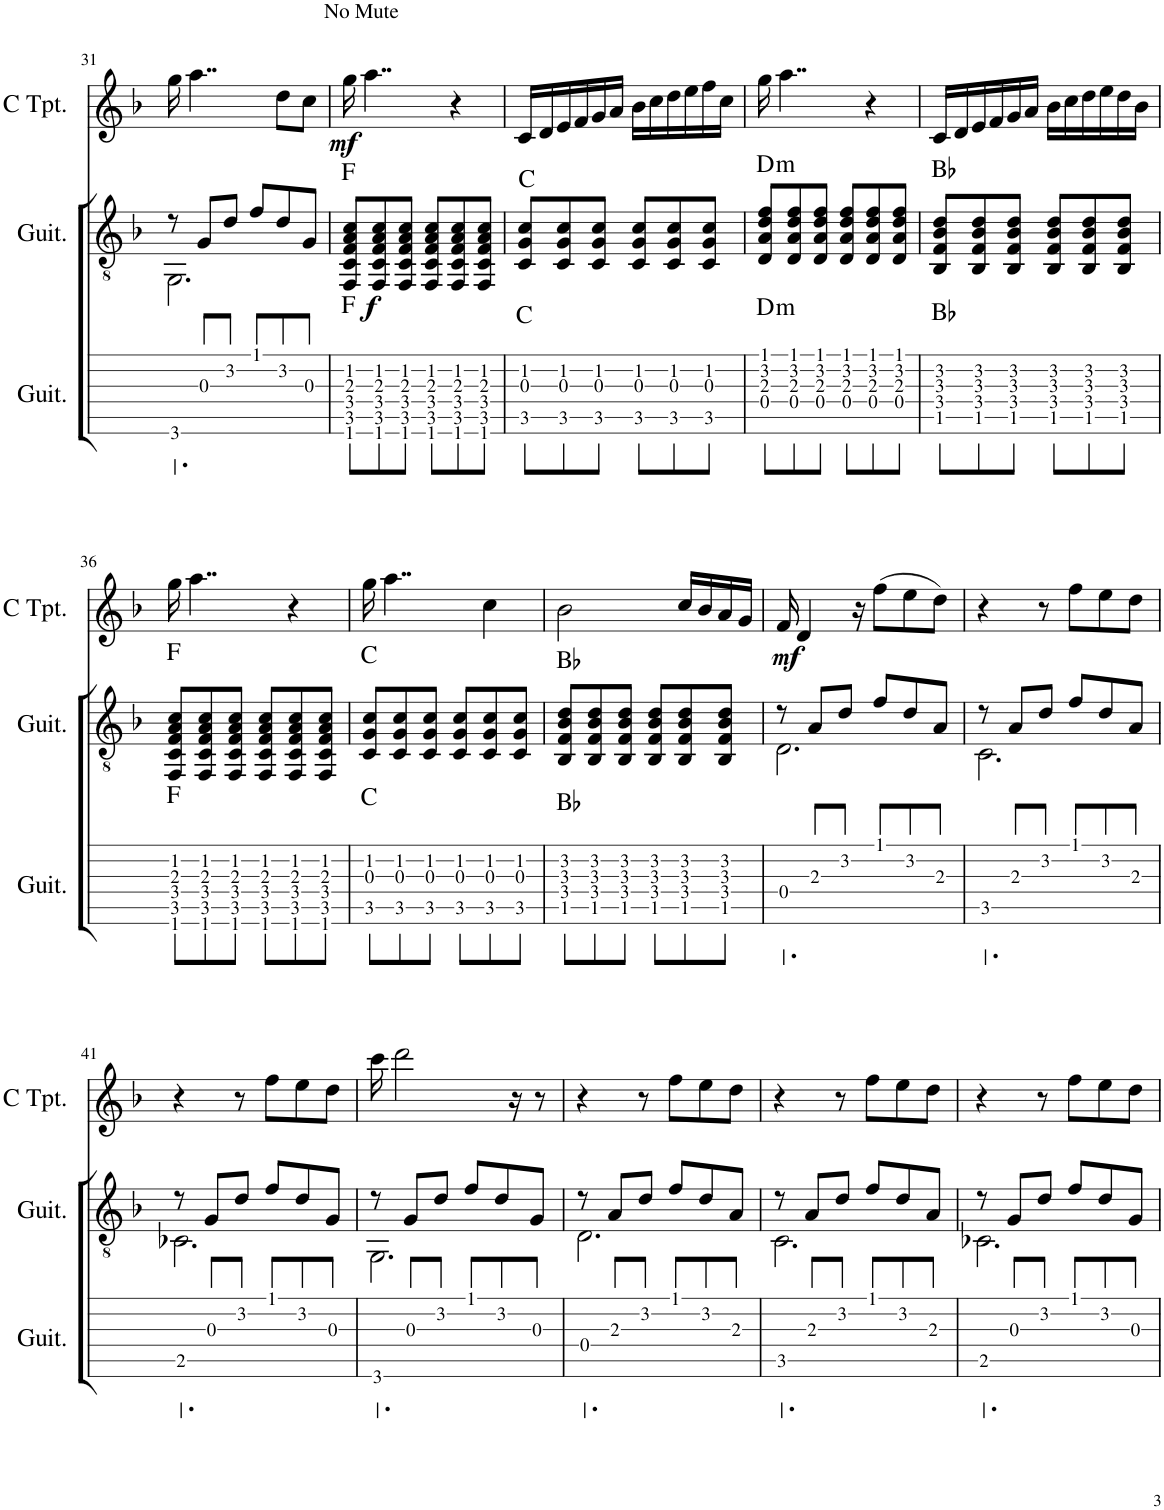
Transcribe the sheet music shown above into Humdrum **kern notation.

**kern	**kern	**dynam	**harte	**kern	**dynam
*part3	*part2	*part2	*part2	*part1	*part1
*staff3	*staff2	*staff2	*	*staff1	*staff1
*I"Classical Guitar	*I"Classical Guitar	*	*	*I"C Trumpet	*
*I'Guit.	*I'Guit.	*	*	*I'C Tpt.	*
!!LO:PB:g=z
*	*clefGv2	*	*	*clefG2	*
*k[b-]	*k[b-]	*	*	*k[b-]	*
*M6/8	*M6/8	*	*	*M6/8	*
=31	=31	=31	=31	=31	=31
*^	*^	*	*	*	*
8r	2.GG\	8r	2.GG\	.	.	16gg\	.
.	.	.	.	.	.	4..aa\	.
8G/L	.	8G/L	.	.	.	.	.
8d/J	.	8d/J	.	.	.	.	.
8f/L	.	8f/L	.	.	.	.	.
8d/	.	8d/	.	.	.	8dd\L	.
8G/J	.	8G/J	.	.	.	8cc\J	.
*v	*v	*	*	*	*	*	*
*	*v	*v	*	*	*	*
=32	=32	=32	=32	=32	=32
!	!	!	!	!LO:TX:a:t=No Mute	!
!	!	!	!	!	!LO:DY:b
8FF\ 8C\ 8F\ 8A\ 8c\L	8FF/ 8C/ 8F/ 8A/ 8c/L	.	.	16gg\	mf
.	.	.	.	4..aa\	.
!	!	!LO:DY:b	!	!	!
8FF\ 8C\ 8F\ 8A\ 8c\	8FF/ 8C/ 8F/ 8A/ 8c/	f	.	.	.
8FF\ 8C\ 8F\ 8A\ 8c\J	8FF/ 8C/ 8F/ 8A/ 8c/J	.	.	.	.
8FF\ 8C\ 8F\ 8A\ 8c\L	8FF/ 8C/ 8F/ 8A/ 8c/L	.	.	.	.
8FF\ 8C\ 8F\ 8A\ 8c\	8FF/ 8C/ 8F/ 8A/ 8c/	.	.	4r	.
8FF\ 8C\ 8F\ 8A\ 8c\J	8FF/ 8C/ 8F/ 8A/ 8c/J	.	.	.	.
=33	=33	=33	=33	=33	=33
8C\ 8G\ 8c\L	8C/ 8G/ 8c/L	.	C:maj	16c/LL	.
.	.	.	.	16d/	.
8C\ 8G\ 8c\	8C/ 8G/ 8c/	.	.	16e/	.
.	.	.	.	16f/	.
8C\ 8G\ 8c\J	8C/ 8G/ 8c/J	.	.	16g/	.
.	.	.	.	16a/JJ	.
8C\ 8G\ 8c\L	8C/ 8G/ 8c/L	.	.	16b-\LL	.
.	.	.	.	16cc\	.
8C\ 8G\ 8c\	8C/ 8G/ 8c/	.	.	16dd\	.
.	.	.	.	16ee\	.
8C\ 8G\ 8c\J	8C/ 8G/ 8c/J	.	.	16ff\	.
.	.	.	.	16cc\JJ	.
=34	=34	=34	=34	=34	=34
!	!	!	!LO:H:kt=m	!	!
8D\ 8A\ 8d\ 8f\L	8D/ 8A/ 8d/ 8f/L	.	D:min	16gg\	.
.	.	.	.	4..aa\	.
8D\ 8A\ 8d\ 8f\	8D/ 8A/ 8d/ 8f/	.	.	.	.
8D\ 8A\ 8d\ 8f\J	8D/ 8A/ 8d/ 8f/J	.	.	.	.
8D\ 8A\ 8d\ 8f\L	8D/ 8A/ 8d/ 8f/L	.	.	.	.
8D\ 8A\ 8d\ 8f\	8D/ 8A/ 8d/ 8f/	.	.	4r	.
8D\ 8A\ 8d\ 8f\J	8D/ 8A/ 8d/ 8f/J	.	.	.	.
=35	=35	=35	=35	=35	=35
8BB-\ 8F\ 8B-\ 8d\L	8BB-/ 8F/ 8B-/ 8d/L	.	Bb:maj	16c/LL	.
.	.	.	.	16d/	.
8BB-\ 8F\ 8B-\ 8d\	8BB-/ 8F/ 8B-/ 8d/	.	.	16e/	.
.	.	.	.	16f/	.
8BB-\ 8F\ 8B-\ 8d\J	8BB-/ 8F/ 8B-/ 8d/J	.	.	16g/	.
.	.	.	.	16a/JJ	.
8BB-\ 8F\ 8B-\ 8d\L	8BB-/ 8F/ 8B-/ 8d/L	.	.	16b-\LL	.
.	.	.	.	16cc\	.
8BB-\ 8F\ 8B-\ 8d\	8BB-/ 8F/ 8B-/ 8d/	.	.	16dd\	.
.	.	.	.	16ee\	.
8BB-\ 8F\ 8B-\ 8d\J	8BB-/ 8F/ 8B-/ 8d/J	.	.	16dd\	.
.	.	.	.	16b-\JJ	.
!!LO:LB:g=z
=36	=36	=36	=36	=36	=36
8FF\ 8C\ 8F\ 8A\ 8c\L	8FF/ 8C/ 8F/ 8A/ 8c/L	.	F:maj	16gg\	.
.	.	.	.	4..aa\	.
8FF\ 8C\ 8F\ 8A\ 8c\	8FF/ 8C/ 8F/ 8A/ 8c/	.	.	.	.
8FF\ 8C\ 8F\ 8A\ 8c\J	8FF/ 8C/ 8F/ 8A/ 8c/J	.	.	.	.
8FF\ 8C\ 8F\ 8A\ 8c\L	8FF/ 8C/ 8F/ 8A/ 8c/L	.	.	.	.
8FF\ 8C\ 8F\ 8A\ 8c\	8FF/ 8C/ 8F/ 8A/ 8c/	.	.	4r	.
8FF\ 8C\ 8F\ 8A\ 8c\J	8FF/ 8C/ 8F/ 8A/ 8c/J	.	.	.	.
=37	=37	=37	=37	=37	=37
8C\ 8G\ 8c\L	8C/ 8G/ 8c/L	.	C:maj	16gg\	.
.	.	.	.	4..aa\	.
8C\ 8G\ 8c\	8C/ 8G/ 8c/	.	.	.	.
8C\ 8G\ 8c\J	8C/ 8G/ 8c/J	.	.	.	.
8C\ 8G\ 8c\L	8C/ 8G/ 8c/L	.	.	.	.
8C\ 8G\ 8c\	8C/ 8G/ 8c/	.	.	4cc\	.
8C\ 8G\ 8c\J	8C/ 8G/ 8c/J	.	.	.	.
=38	=38	=38	=38	=38	=38
8BB-\ 8F\ 8B-\ 8d\L	8BB-/ 8F/ 8B-/ 8d/L	.	Bb:maj	2b-\	.
8BB-\ 8F\ 8B-\ 8d\	8BB-/ 8F/ 8B-/ 8d/	.	.	.	.
8BB-\ 8F\ 8B-\ 8d\J	8BB-/ 8F/ 8B-/ 8d/J	.	.	.	.
8BB-\ 8F\ 8B-\ 8d\L	8BB-/ 8F/ 8B-/ 8d/L	.	.	.	.
8BB-\ 8F\ 8B-\ 8d\	8BB-/ 8F/ 8B-/ 8d/	.	.	16cc/LL	.
.	.	.	.	16b-/	.
8BB-\ 8F\ 8B-\ 8d\J	8BB-/ 8F/ 8B-/ 8d/J	.	.	16a/	.
.	.	.	.	16g/JJ	.
=39	=39	=39	=39	=39	=39
*^	*^	*	*	*	*
!	!	!	!	!	!	!	!LO:DY:b
8r	2.D\	8r	2.D\	.	.	16f/	mf
.	.	.	.	.	.	4d/	.
8A/L	.	8A/L	.	.	.	.	.
8d/J	.	8d/J	.	.	.	.	.
.	.	.	.	.	.	16r	.
8f/L	.	8f/L	.	.	.	(8ff\L	.
8d/	.	8d/	.	.	.	8ee\	.
8A/J	.	8A/J	.	.	.	8dd\J)	.
=40	=40	=40	=40	=40	=40	=40	=40
8r	2.C\	8r	2.C\	.	.	4r	.
8A/L	.	8A/L	.	.	.	.	.
8d/J	.	8d/J	.	.	.	8r	.
8f/L	.	8f/L	.	.	.	8ff\L	.
8d/	.	8d/	.	.	.	8ee\	.
8A/J	.	8A/J	.	.	.	8dd\J	.
!!LO:LB:g=z
=41	=41	=41	=41	=41	=41	=41	=41
8r	2.C-X\	8r	2.C-X\	.	.	4r	.
8G/L	.	8G/L	.	.	.	.	.
8d/J	.	8d/J	.	.	.	8r	.
8f/L	.	8f/L	.	.	.	8ff\L	.
8d/	.	8d/	.	.	.	8ee\	.
8G/J	.	8G/J	.	.	.	8dd\J	.
=42	=42	=42	=42	=42	=42	=42	=42
8r	2.GG\	8r	2.GG\	.	.	16ccc\	.
.	.	.	.	.	.	2ddd\	.
8G/L	.	8G/L	.	.	.	.	.
8d/J	.	8d/J	.	.	.	.	.
8f/L	.	8f/L	.	.	.	.	.
8d/	.	8d/	.	.	.	.	.
.	.	.	.	.	.	16r	.
8G/J	.	8G/J	.	.	.	8r	.
=43	=43	=43	=43	=43	=43	=43	=43
8r	2.D\	8r	2.D\	.	.	4r	.
8A/L	.	8A/L	.	.	.	.	.
8d/J	.	8d/J	.	.	.	8r	.
8f/L	.	8f/L	.	.	.	8ff\L	.
8d/	.	8d/	.	.	.	8ee\	.
8A/J	.	8A/J	.	.	.	8dd\J	.
=44	=44	=44	=44	=44	=44	=44	=44
8r	2.C\	8r	2.C\	.	.	4r	.
8A/L	.	8A/L	.	.	.	.	.
8d/J	.	8d/J	.	.	.	8r	.
8f/L	.	8f/L	.	.	.	8ff\L	.
8d/	.	8d/	.	.	.	8ee\	.
8A/J	.	8A/J	.	.	.	8dd\J	.
=45	=45	=45	=45	=45	=45	=45	=45
8r	2.C-X\	8r	2.C-X\	.	.	4r	.
8G/L	.	8G/L	.	.	.	.	.
8d/J	.	8d/J	.	.	.	8r	.
8f/L	.	8f/L	.	.	.	8ff\L	.
8d/	.	8d/	.	.	.	8ee\	.
8G/J	.	8G/J	.	.	.	8dd\J	.
*v	*v	*	*	*	*	*	*
*	*v	*v	*	*	*	*
=	=	=	=	=	=
*-	*-	*-	*-	*-	*-
